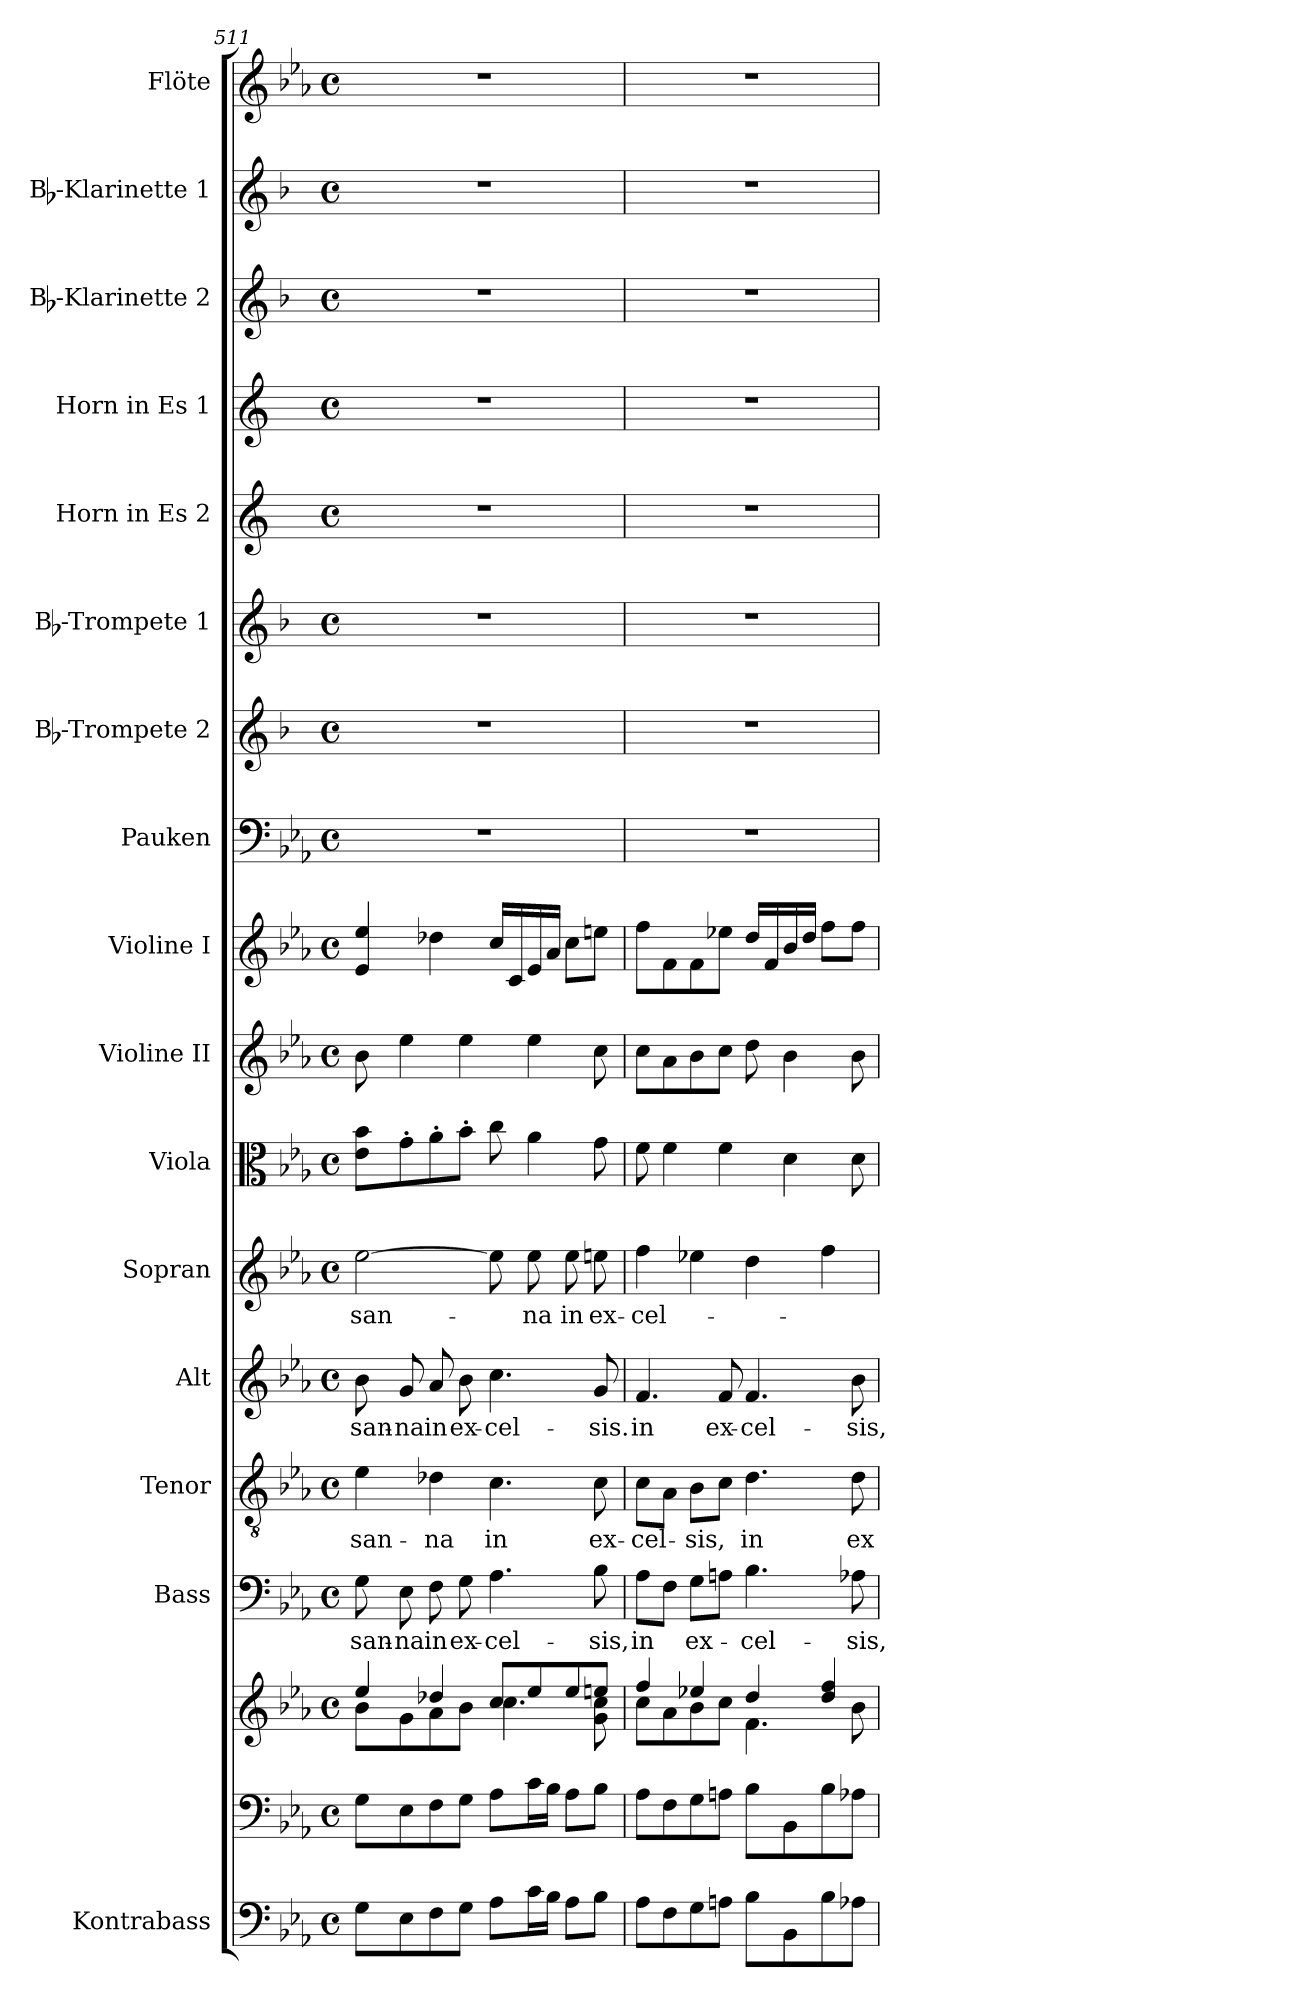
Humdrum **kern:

**kern	**kern	**kern	**kern	**text	**kern	**text	**kern	**text	**kern	**text	**kern	**kern	**kern	**kern	**kern	**kern	**kern	**kern	**kern	**kern	**kern
*part17	*part16	*part16	*part15	*part15	*part14	*part14	*part13	*part13	*part12	*part12	*part11	*part10	*part9	*part8	*part7	*part6	*part5	*part4	*part3	*part2	*part1
*staff18	*staff17	*staff16	*staff15	*staff15	*staff14	*staff14	*staff13	*staff13	*staff12	*staff12	*staff11	*staff10	*staff9	*staff8	*staff7	*staff6	*staff5	*staff4	*staff3	*staff2	*staff1
*I"Kontrabass	*	*	*I"Bass	*	*I"Tenor	*	*I"Alt	*	*I"Sopran	*	*I"Viola	*I"Violine II	*I"Violine I	*I"Pauken	*I"Bb-Trompete 2	*I"Bb-Trompete 1	*I"Horn in Es 2	*I"Horn in Es 1	*I"Bb-Klarinette 2	*I"Bb-Klarinette 1	*I"Flöte
*I'Kb.	*	*	*I'B.	*	*I'T.	*	*I'A.	*	*I'S.	*	*I'Vla.	*I'Vl. II	*I'Vl. I	*I'Pk.	*I'Bb Trp. 2	*I'Bb Trp. 1	*	*	*I'Bb Kl. 2	*I'Bb Kl. 1	*I'Fl.
*clefF4	*clefF4	*clefG2	*clefF4	*	*clefGv2	*	*clefG2	*	*clefG2	*	*clefC3	*clefG2	*clefG2	*clefF4	*clefG2	*clefG2	*clefG2	*clefG2	*clefG2	*clefG2	*clefG2
*ITrd7c12	*	*	*	*	*	*	*	*	*	*	*	*	*	*	*ITrd1c2	*ITrd1c2	*ITrd5c9	*ITrd5c9	*ITrd1c2	*ITrd1c2	*
*k[b-e-a-]	*k[b-e-a-]	*k[b-e-a-]	*k[b-e-a-]	*	*k[b-e-a-]	*	*k[b-e-a-]	*	*k[b-e-a-]	*	*k[b-e-a-]	*k[b-e-a-]	*k[b-e-a-]	*k[b-e-a-]	*k[b-e-a-]	*k[b-e-a-]	*k[b-e-a-]	*k[b-e-a-]	*k[b-e-a-]	*k[b-e-a-]	*k[b-e-a-]
*E-:	*E-:	*E-:	*E-:	*	*E-:	*	*E-:	*	*E-:	*	*E-:	*E-:	*E-:	*E-:	*E-:	*E-:	*E-:	*E-:	*E-:	*E-:	*E-:
*M4/4	*M4/4	*M4/4	*M4/4	*	*M4/4	*	*M4/4	*	*M4/4	*	*M4/4	*M4/4	*M4/4	*M4/4	*M4/4	*M4/4	*M4/4	*M4/4	*M4/4	*M4/4	*M4/4
*met(c)	*met(c)	*met(c)	*met(c)	*	*met(c)	*	*met(c)	*	*met(c)	*	*met(c)	*met(c)	*met(c)	*met(c)	*met(c)	*met(c)	*met(c)	*met(c)	*met(c)	*met(c)	*met(c)
=511	=511	=511	=511	=511	=511	=511	=511	=511	=511	=511	=511	=511	=511	=511	=511	=511	=511	=511	=511	=511	=511
*	*	*^	*	*	*	*	*	*	*	*	*	*	*	*	*	*	*	*	*	*	*
!	!	!	!	!	!LO:LY:b	!	!LO:LY:b	!	!LO:LY:b	!	!LO:LY:b	!	!	!	!	!	!	!	!	!	!	!
8GG\L	8G\L	4ee-/	8b-\L	8G\	-san-	4e-\	-san-	8b-\	-san-	[2ee-\	-san-	8e-\ 8b-\L	8b-\	4e-/ 4ee-/	1r	1r	1r	1r	1r	1r	1r	1r
!	!	!	!	!	!LO:LY:b	!	!	!	!LO:LY:b	!	!	!	!	!	!	!	!	!	!	!	!	!
8EE-\	8E-\	.	8g\	8E-\	-na	.	.	8g/	-na	.	.	8g'>\	4ee-\	.	.	.	.	.	.	.	.	.
!	!	!	!	!	!LO:LY:b	!	!LO:LY:b	!	!LO:LY:b	!	!	!	!	!	!	!	!	!	!	!	!	!
8FF\	8F\	4dd-X/	8a-\	8F\	in	4d-X\	-na	8a-/	in	.	.	8a-'>\	.	4dd-X\	.	.	.	.	.	.	.	.
!	!	!	!	!	!LO:LY:b	!	!	!	!LO:LY:b	!	!	!	!	!	!	!	!	!	!	!	!	!
8GG\J	8G\J	.	8b-\J	8G\	ex-	.	.	8b-\	ex-	.	.	8b-'>\J	4ee-\	.	.	.	.	.	.	.	.	.
!	!	!	!	!	!LO:LY:b	!	!LO:LY:b	!	!LO:LY:b	!	!	!	!	!	!	!	!	!	!	!	!	!
8AA-\L	8A-\L	8cc/L	4.cc\	4.A-\	-cel-	4.c\	in	4.cc\	-cel-	8ee-\]	.	8cc\	.	16cc/LL	.	.	.	.	.	.	.	.
.	.	.	.	.	.	.	.	.	.	.	.	.	.	16c/	.	.	.	.	.	.	.	.
!	!	!	!	!	!	!	!	!	!	!	!LO:LY:b	!	!	!	!	!	!	!	!	!	!	!
16C\L	16c\L	8ee-/	.	.	.	.	.	.	.	8ee-\	-na	4a-\	4ee-\	16e-/	.	.	.	.	.	.	.	.
16BB-\JJ	16B-\JJ	.	.	.	.	.	.	.	.	.	.	.	.	16a-/JJ	.	.	.	.	.	.	.	.
!	!	!	!	!	!	!	!	!	!	!	!LO:LY:b	!	!	!	!	!	!	!	!	!	!	!
8AA-\L	8A-\L	8ee-/	.	.	.	.	.	.	.	8ee-\	in	.	.	8cc\L	.	.	.	.	.	.	.	.
!	!	!	!	!	!LO:LY:b	!	!LO:LY:b	!	!LO:LY:b	!	!LO:LY:b	!	!	!	!	!	!	!	!	!	!	!
8BB-\J	8B-\J	8een/J	8g\ 8cc\	8B-\	-sis,	8c\	ex-	8g/	-sis.	8een\	ex-	8g\	8cc\	8een\J	.	.	.	.	.	.	.	.
=512	=512	=512	=512	=512	=512	=512	=512	=512	=512	=512	=512	=512	=512	=512	=512	=512	=512	=512	=512	=512	=512	=512
!	!	!	!	!	!LO:LY:b	!	!LO:LY:b	!	!LO:LY:b	!	!LO:LY:b	!	!	!	!	!	!	!	!	!	!	!
8AA-\L	8A-\L	4ff/	8cc\L	8A-\L	in	8c\L	-cel-	4.f/	in	4ff\	-cel-	8f\	8cc\L	8ff\L	1r	1r	1r	1r	1r	1r	1r	1r
8FF\	8F\	.	8a-\	8F\J	.	8A-\J	.	.	.	.	.	4f\	8a-\	8f\	.	.	.	.	.	.	.	.
!	!	!	!	!	!LO:LY:b	!	!LO:LY:b	!	!	!	!	!	!	!	!	!	!	!	!	!	!	!
8GG\	8G\	4ee-X/	8b-\	8G\L	ex-	8B-\L	-sis,	.	.	4ee-X\	.	.	8b-\	8f\	.	.	.	.	.	.	.	.
!	!	!	!	!	!	!	!	!	!LO:LY:b	!	!	!	!	!	!	!	!	!	!	!	!	!
8AAn\J	8An\J	.	8cc\J	8An\J	.	8c\J	.	8f/	ex-	.	.	4f\	8cc\J	8ee-X\J	.	.	.	.	.	.	.	.
!	!	!	!	!	!LO:LY:b	!	!LO:LY:b	!	!LO:LY:b	!	!	!	!	!	!	!	!	!	!	!	!	!
8BB-\L	8B-\L	4dd/	4.f\	4.B-\	-cel-	4.d\	in	4.f/	-cel-	4dd\	.	.	8dd\	16dd/LL	.	.	.	.	.	.	.	.
.	.	.	.	.	.	.	.	.	.	.	.	.	.	16f/	.	.	.	.	.	.	.	.
8BBB-\	8BB-\	.	.	.	.	.	.	.	.	.	.	4d\	4b-\	16b-/	.	.	.	.	.	.	.	.
.	.	.	.	.	.	.	.	.	.	.	.	.	.	16dd/JJ	.	.	.	.	.	.	.	.
8BB-\	8B-\	4dd/ 4ff/	.	.	.	.	.	.	.	4ff\	.	.	.	8ff\L	.	.	.	.	.	.	.	.
!	!	!	!	!	!LO:LY:b	!	!LO:LY:b	!	!LO:LY:b	!	!	!	!	!	!	!	!	!	!	!	!	!
8AA-X\J	8A-X\J	.	8b-\	8A-X\	-sis,	8d\	ex-	8b-\	-sis,	.	.	8d\	8b-\	8ff\J	.	.	.	.	.	.	.	.
*	*	*v	*v	*	*	*	*	*	*	*	*	*	*	*	*	*	*	*	*	*	*	*
=	=	=	=	=	=	=	=	=	=	=	=	=	=	=	=	=	=	=	=	=	=
*-	*-	*-	*-	*-	*-	*-	*-	*-	*-	*-	*-	*-	*-	*-	*-	*-	*-	*-	*-	*-	*-
